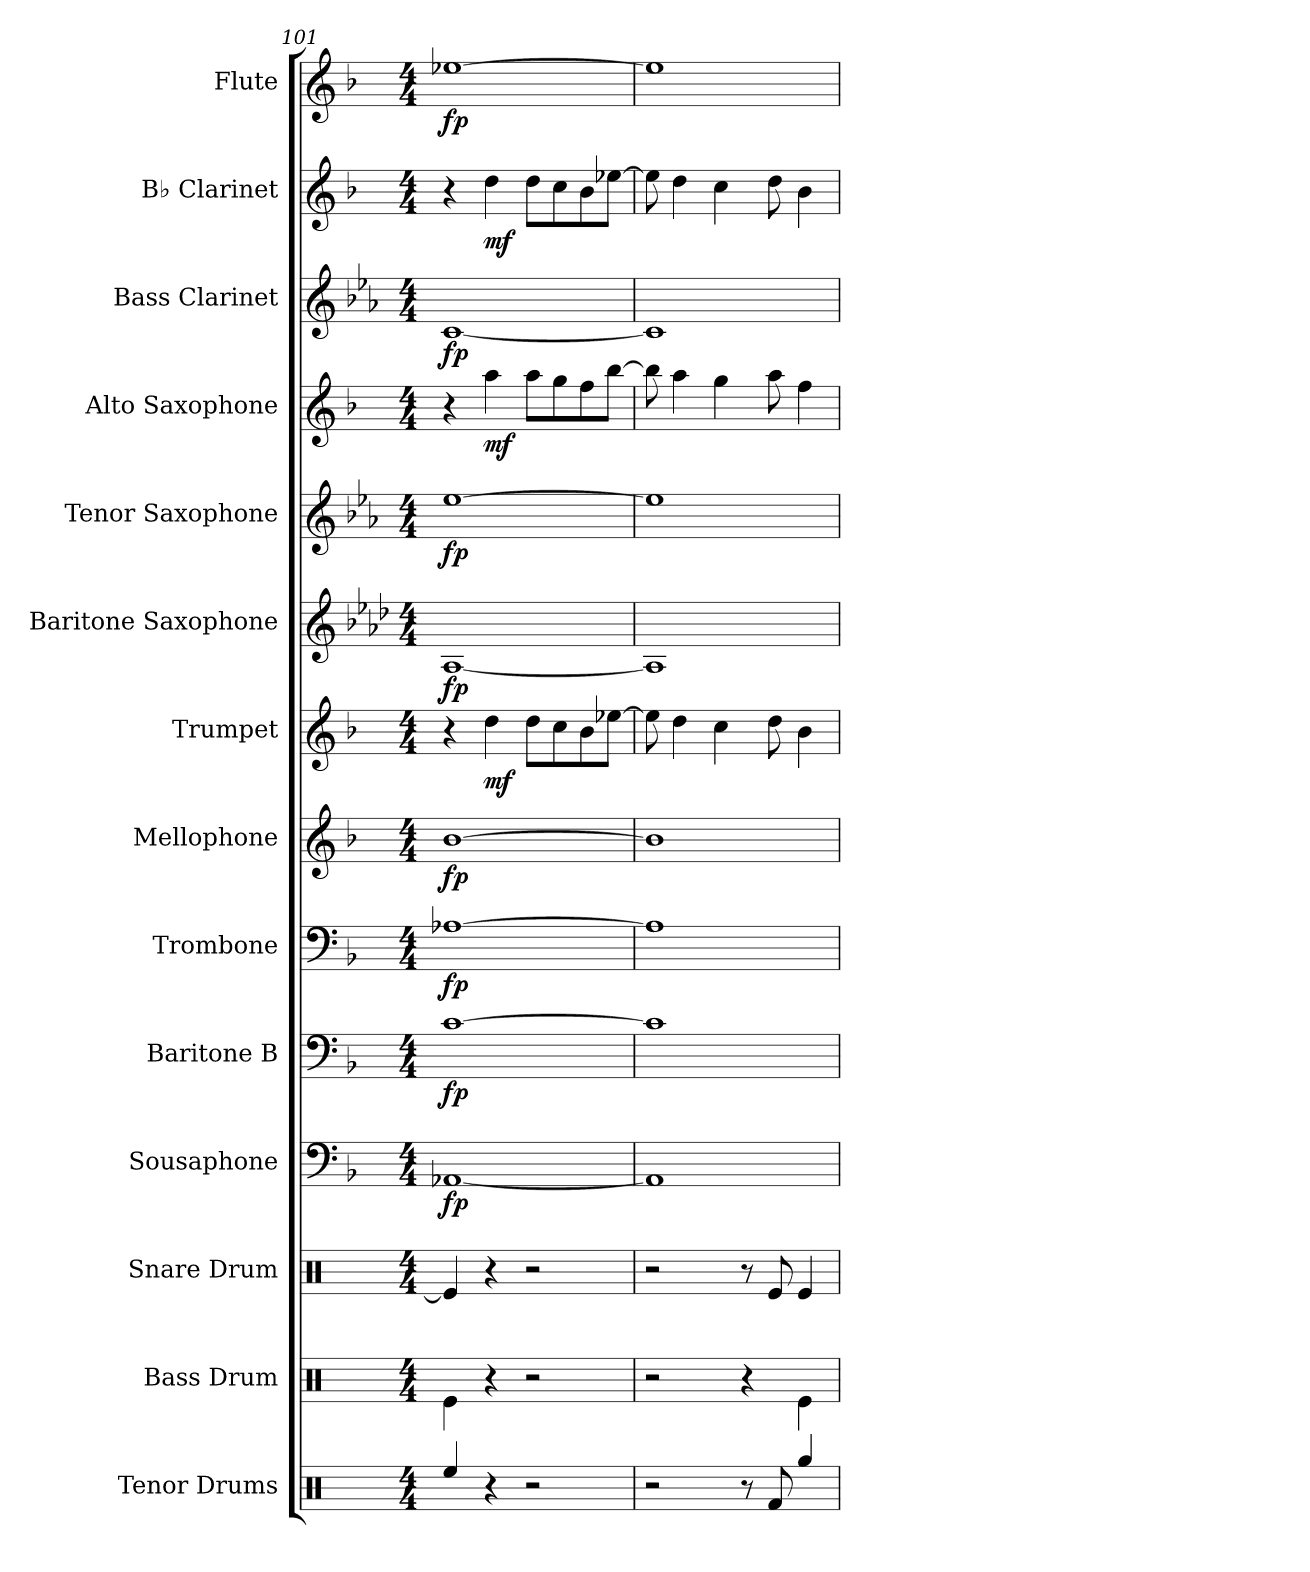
**kern	**kern	**kern	**kern	**dynam	**kern	**dynam	**kern	**dynam	**kern	**dynam	**kern	**dynam	**kern	**dynam	**kern	**dynam	**kern	**dynam	**kern	**dynam	**kern	**dynam	**kern	**dynam
*part14	*part13	*part12	*part11	*part11	*part10	*part10	*part9	*part9	*part8	*part8	*part7	*part7	*part6	*part6	*part5	*part5	*part4	*part4	*part3	*part3	*part2	*part2	*part1	*part1
*staff14	*staff13	*staff12	*staff11	*staff11	*staff10	*staff10	*staff9	*staff9	*staff8	*staff8	*staff7	*staff7	*staff6	*staff6	*staff5	*staff5	*staff4	*staff4	*staff3	*staff3	*staff2	*staff2	*staff1	*staff1
*I"Tenor Drums	*I"Bass Drum	*I"Snare Drum	*I"Sousaphone	*	*I"Baritone B	*	*I"Trombone	*	*I"Mellophone	*	*I"Trumpet	*	*I"Baritone Saxophone	*	*I"Tenor Saxophone	*	*I"Alto Saxophone	*	*I"Bass Clarinet	*	*I"B♭ Clarinet	*	*I"Flute	*
*I'TD	*I'B. Dr.	*I'SD	*I'Sou	*	*I'Bar B	*	*I'Tbn	*	*I'Mel	*	*I'Tpt	*	*I'B Sax	*	*I'T Sax	*	*I'A Sax	*	*I'B Cl	*	*I'Cl	*	*I'F	*
*clefX	*clefX	*clefX	*clefF4	*	*clefF4	*	*clefF4	*	*clefG2	*	*clefG2	*	*clefG2	*	*clefG2	*	*clefG2	*	*clefG2	*	*clefG2	*	*clefG2	*
*	*	*	*	*	*	*	*	*	*ITrd4c7	*	*ITrd1c2	*	*ITrd12c21	*	*ITrd8c14	*	*ITrd5c9	*	*ITrd8c14	*	*ITrd1c2	*	*	*
*k[]	*k[]	*k[]	*k[b-]	*	*k[b-]	*	*k[b-]	*	*k[b-e-]	*	*k[b-e-a-]	*	*k[b-e-a-d-]	*	*k[b-e-a-]	*	*k[b-e-a-d-]	*	*k[b-e-a-]	*	*k[b-e-a-]	*	*k[b-]	*
*M4/4	*M4/4	*M4/4	*M4/4	*	*M4/4	*	*M4/4	*	*M4/4	*	*M4/4	*	*M4/4	*	*M4/4	*	*M4/4	*	*M4/4	*	*M4/4	*	*M4/4	*
=101	=101	=101	=101	=101	=101	=101	=101	=101	=101	=101	=101	=101	=101	=101	=101	=101	=101	=101	=101	=101	=101	=101	=101	=101
!	!	!	!	!LO:DY:b	!	!LO:DY:b	!	!LO:DY:b	!	!LO:DY:b	!	!	!	!LO:DY:b	!	!LO:DY:b	!	!	!	!LO:DY:b	!	!	!	!LO:DY:b
4Ree/	4Re\	4Re/]	[1AA-X	fp	[1c	fp	[1A-X	fp	[1e-	fp	4r	.	[1AA-	fp	[1e-	fp	4r	.	[1C	fp	4r	.	[1ee-X	fp
!	!	!	!	!	!	!	!	!	!	!	!	!LO:DY:b	!	!	!	!	!	!LO:DY:b	!	!	!	!LO:DY:b	!	!
4r	4r	4r	.	.	.	.	.	.	.	.	4cc\	mf	.	.	.	.	4cc\	mf	.	.	4cc\	mf	.	.
2r	2r	2r	.	.	.	.	.	.	.	.	8cc\L	.	.	.	.	.	8cc\L	.	.	.	8cc\L	.	.	.
.	.	.	.	.	.	.	.	.	.	.	8b-\	.	.	.	.	.	8b-\	.	.	.	8b-\	.	.	.
.	.	.	.	.	.	.	.	.	.	.	8a-\	.	.	.	.	.	8a-\	.	.	.	8a-\	.	.	.
.	.	.	.	.	.	.	.	.	.	.	[8dd-X\J	.	.	.	.	.	[8dd-\J	.	.	.	[8dd-X\J	.	.	.
=102	=102	=102	=102	=102	=102	=102	=102	=102	=102	=102	=102	=102	=102	=102	=102	=102	=102	=102	=102	=102	=102	=102	=102	=102
2r	2r	2r	1AA-]	.	1c]	.	1A-]	.	1e-]	.	8dd-\]	.	1AA-]	.	1e-]	.	8dd-\]	.	1C]	.	8dd-\]	.	1ee-]	.
.	.	.	.	.	.	.	.	.	.	.	4cc\	.	.	.	.	.	4cc\	.	.	.	4cc\	.	.	.
.	.	.	.	.	.	.	.	.	.	.	4b-\	.	.	.	.	.	4b-\	.	.	.	4b-\	.	.	.
8r	4r	8r	.	.	.	.	.	.	.	.	.	.	.	.	.	.	.	.	.	.	.	.	.	.
8Rf/	.	8Re/	.	.	.	.	.	.	.	.	8cc\	.	.	.	.	.	8cc\	.	.	.	8cc\	.	.	.
4Rgg/	4Re\	4Re/	.	.	.	.	.	.	.	.	4a-\	.	.	.	.	.	4a-\	.	.	.	4a-\	.	.	.
=	=	=	=	=	=	=	=	=	=	=	=	=	=	=	=	=	=	=	=	=	=	=	=	=
*-	*-	*-	*-	*-	*-	*-	*-	*-	*-	*-	*-	*-	*-	*-	*-	*-	*-	*-	*-	*-	*-	*-	*-	*-
